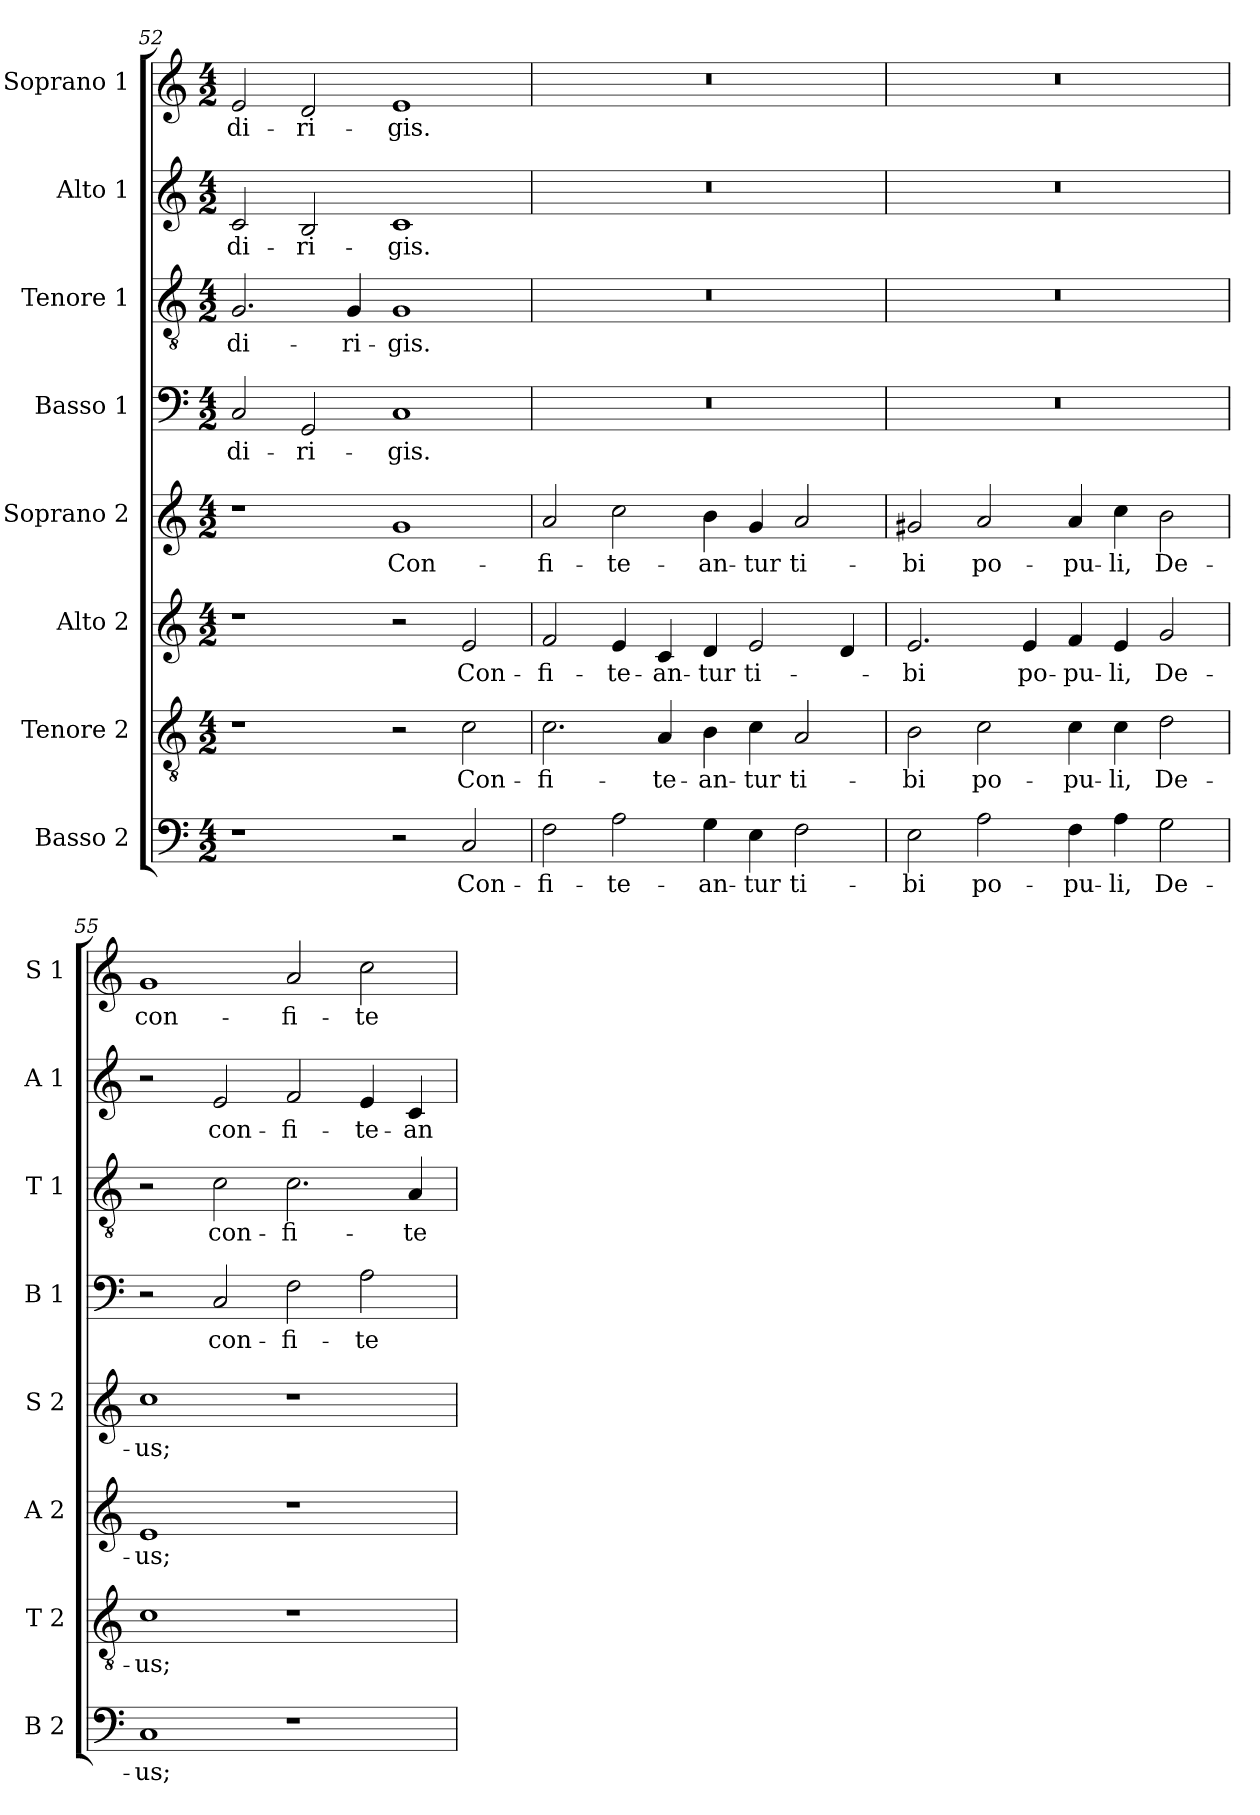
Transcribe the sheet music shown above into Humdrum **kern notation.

**kern	**text	**kern	**text	**kern	**text	**kern	**text	**kern	**text	**kern	**text	**kern	**text	**kern	**text
*part8	*part8	*part7	*part7	*part6	*part6	*part5	*part5	*part4	*part4	*part3	*part3	*part2	*part2	*part1	*part1
*staff8	*staff8	*staff7	*staff7	*staff6	*staff6	*staff5	*staff5	*staff4	*staff4	*staff3	*staff3	*staff2	*staff2	*staff1	*staff1
*I"Basso 2	*	*I"Tenore 2	*	*I"Alto 2	*	*I"Soprano 2	*	*I"Basso 1	*	*I"Tenore 1	*	*I"Alto 1	*	*I"Soprano 1	*
*I'B 2	*	*I'T 2	*	*I'A 2	*	*I'S 2	*	*I'B 1	*	*I'T 1	*	*I'A 1	*	*I'S 1	*
*clefF4	*	*clefGv2	*	*clefG2	*	*clefG2	*	*clefF4	*	*clefGv2	*	*clefG2	*	*clefG2	*
*k[]	*	*k[]	*	*k[]	*	*k[]	*	*k[]	*	*k[]	*	*k[]	*	*k[]	*
*C:	*	*C:	*	*C:	*	*C:	*	*C:	*	*C:	*	*C:	*	*C:	*
*M4/2	*	*M4/2	*	*M4/2	*	*M4/2	*	*M4/2	*	*M4/2	*	*M4/2	*	*M4/2	*
=52	=52	=52	=52	=52	=52	=52	=52	=52	=52	=52	=52	=52	=52	=52	=52
1r	.	1r	.	1r	.	1r	.	2C/	di-	2.G/	di-	2c/	di-	2e/	di-
.	.	.	.	.	.	.	.	2GG/	-ri-	.	.	2B/	-ri-	2d/	-ri-
.	.	.	.	.	.	.	.	.	.	4G/	-ri-	.	.	.	.
2r	.	2r	.	2r	.	1g	Con-	1C	-gis.	1G	-gis.	1c	-gis.	1e	-gis.
2C/	Con-	2c\	Con-	2e/	Con-	.	.	.	.	.	.	.	.	.	.
=53	=53	=53	=53	=53	=53	=53	=53	=53	=53	=53	=53	=53	=53	=53	=53
2F\	-fi-	2.c\	-fi-	2f/	-fi-	2a/	-fi-	0r	.	0r	.	0r	.	0r	.
2A\	-te-	.	.	4e/	-te-	2cc\	-te-	.	.	.	.	.	.	.	.
.	.	4A/	-te-	4c/	-an-	.	.	.	.	.	.	.	.	.	.
4G\	-an-	4B\	-an-	4d/	-tur	4b\	-an-	.	.	.	.	.	.	.	.
4E\	-tur	4c\	-tur	2e/	ti-	4g/	-tur	.	.	.	.	.	.	.	.
2F\	ti-	2A/	ti-	.	.	2a/	ti-	.	.	.	.	.	.	.	.
.	.	.	.	4d/	.	.	.	.	.	.	.	.	.	.	.
!!LO:PB:g=z
=54	=54	=54	=54	=54	=54	=54	=54	=54	=54	=54	=54	=54	=54	=54	=54
2E\	-bi	2B\	-bi	2.e/	-bi	2g#X/	-bi	0r	.	0r	.	0r	.	0r	.
2A\	po-	2c\	po-	.	.	2a/	po-	.	.	.	.	.	.	.	.
.	.	.	.	4e/	po-	.	.	.	.	.	.	.	.	.	.
4F\	-pu-	4c\	-pu-	4f/	-pu-	4a/	-pu-	.	.	.	.	.	.	.	.
4A\	-li,	4c\	-li,	4e/	-li,	4cc\	-li,	.	.	.	.	.	.	.	.
2G\	De-	2d\	De-	2g/	De-	2b\	De-	.	.	.	.	.	.	.	.
=55	=55	=55	=55	=55	=55	=55	=55	=55	=55	=55	=55	=55	=55	=55	=55
1C	-us;	1c	-us;	1e	-us;	1cc	-us;	2r	.	2r	.	2r	.	1g	con-
.	.	.	.	.	.	.	.	2C/	con-	2c\	con-	2e/	con-	.	.
1r	.	1r	.	1r	.	1r	.	2F\	-fi-	2.c\	-fi-	2f/	-fi-	2a/	-fi-
.	.	.	.	.	.	.	.	2A\	-te-	.	.	4e/	-te-	2cc\	-te-
.	.	.	.	.	.	.	.	.	.	4A/	-te-	4c/	-an-	.	.
=	=	=	=	=	=	=	=	=	=	=	=	=	=	=	=
*-	*-	*-	*-	*-	*-	*-	*-	*-	*-	*-	*-	*-	*-	*-	*-
